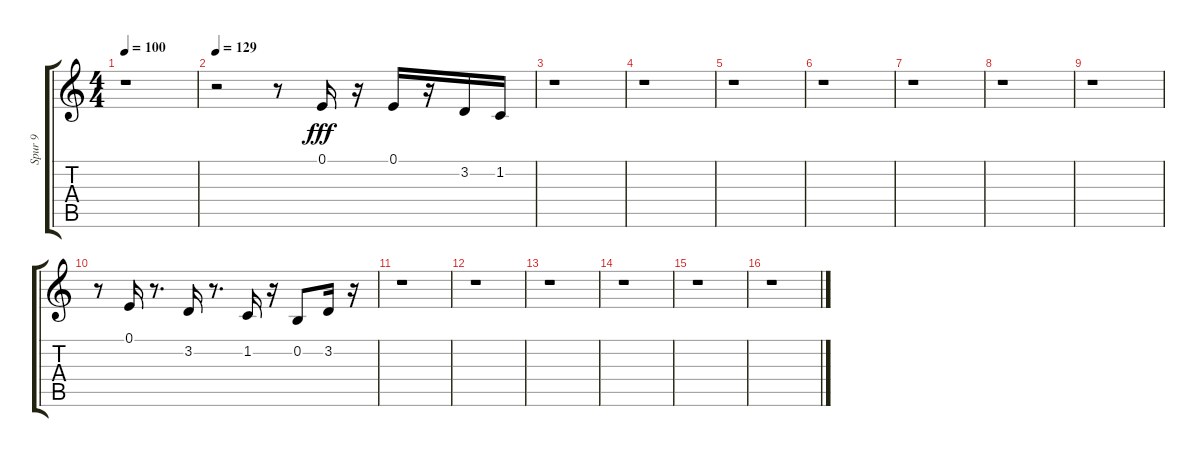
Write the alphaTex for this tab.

\track ("Spur 9" "Spur 9") {instrument synthdrum}
\staff {score tabs}
\tuning (E4 B3 G3 D3 A2 E2) {hide}
\ts (4 4)
\tempo 100
\clef g2
\ks c
r.1{dy fff instrument synthdrum} |
\tempo 129
r.2 r.8 0.1.16 r.16 0.1.16 r.16 3.2.16 1.2.16 |
r.1 |
r.1 |
r.1 |
r.1 |
r.1 |
r.1 |
r.1 |
r.8 0.1.16 r.8{d} 3.2.16 r.8{d} 1.2.16 r.16 0.2.8 3.2.16 r.16 |
r.1 |
r.1 |
r.1 |
r.1 |
r.1 |
r.1
